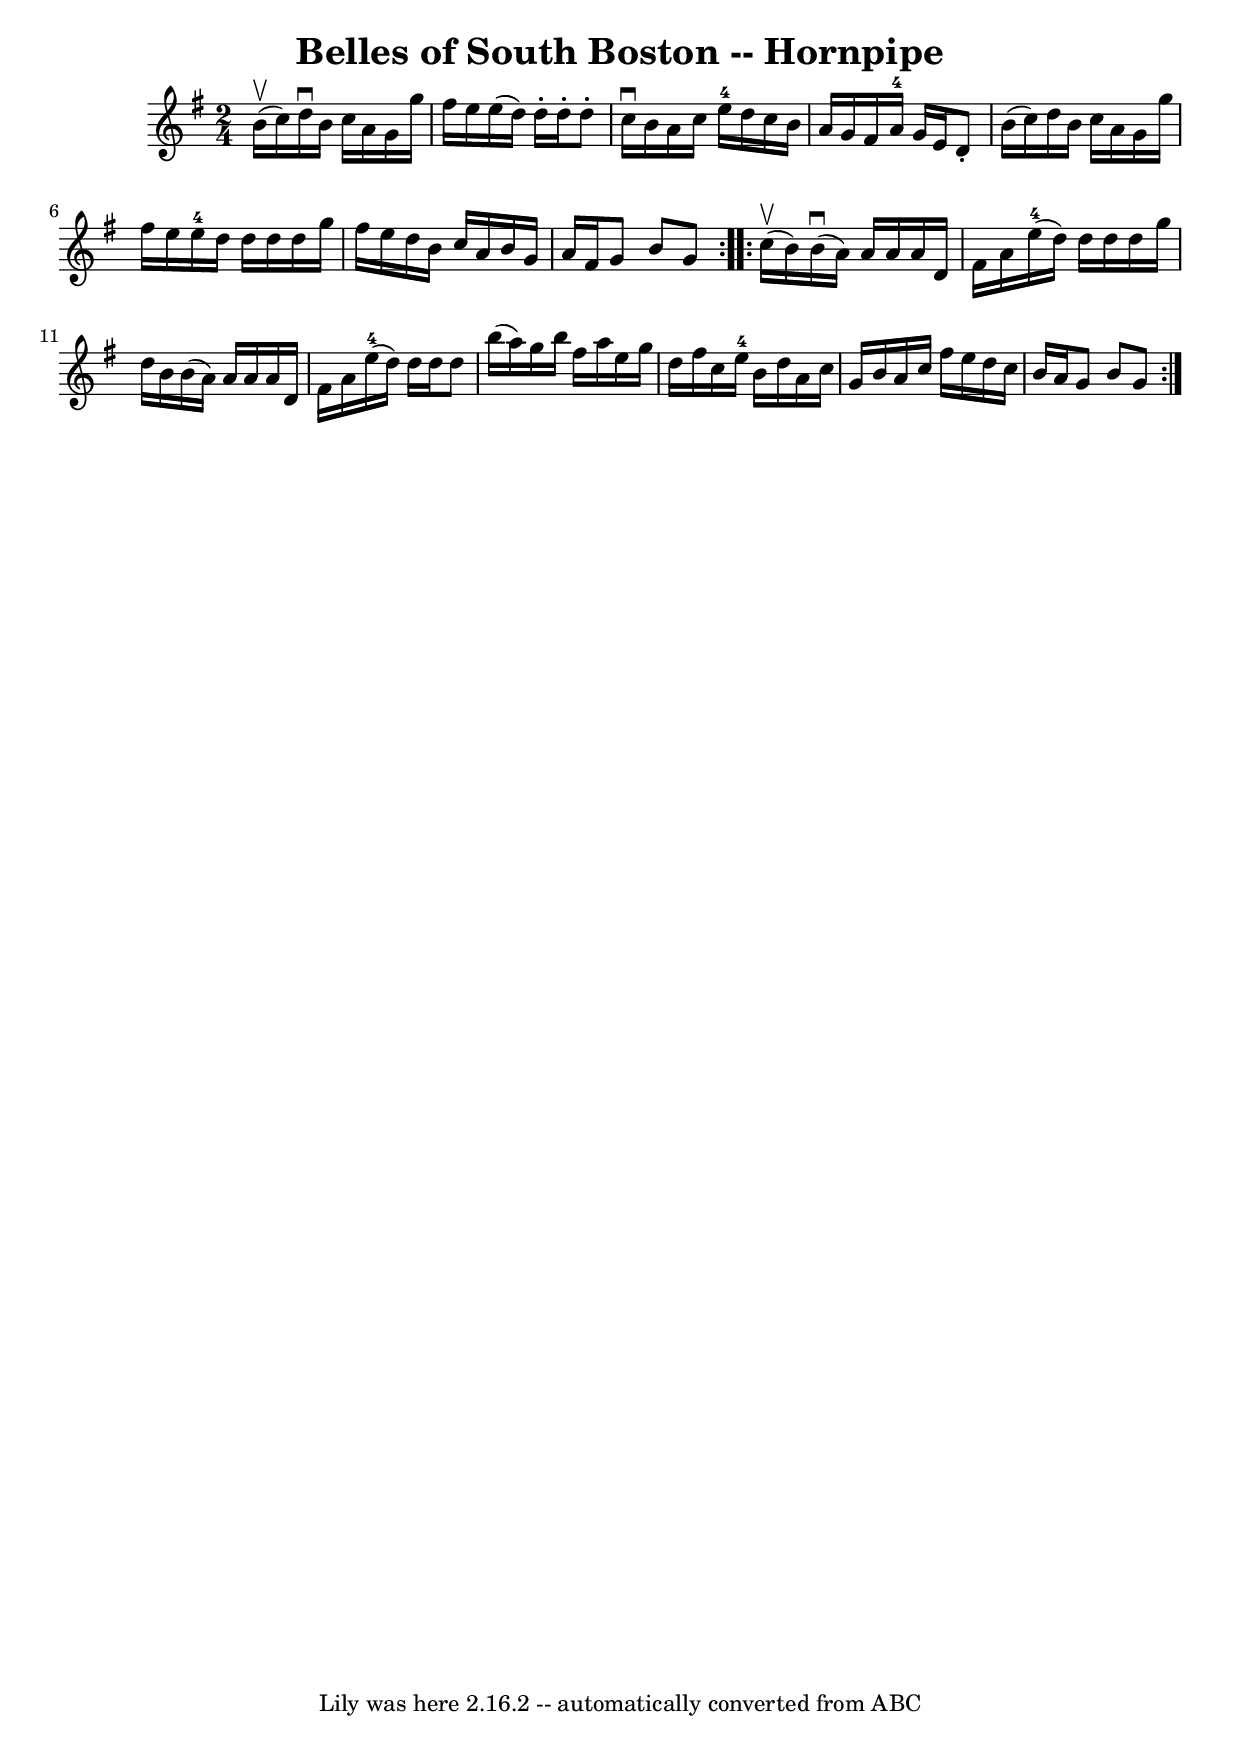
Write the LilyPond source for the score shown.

\version "2.16.2"
\include "Mammoth.ily"
\header {
  %% book = "Cole's 1000 Fiddle Tunes"
  crossRefNumber = "1"
  footnotes = ""
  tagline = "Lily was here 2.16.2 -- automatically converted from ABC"
  title = "Belles of South Boston -- Hornpipe"

}
voicedefault =  {



  \repeat volta 2 {

    \time 2/4 
    \key g \major
    b'16 (^\upbow c''16) |
    d''16^\downbow b'16 c''16 a'16 g'16 g''16 fis''16 e''16  
    |
    e''16 (d''16) d''16 -. d''16 -. d''8 -. c''16^\downbow b'16  |
    a'16 c''16 e''16-4 d''16 c''16    
    b'16 a'16 g'16  |
    fis'16 a'16-4 g'16 e'16 d'8 -.   
    b'16 (c''16) |
    d''16 b'16 c''16 a'16 g'16 g''16 
    fis''16 e''16  |
    e''16-4 d''16 d''16 d''16 d''16   
    g''16 fis''16 e''16  |
    d''16 b'16 c''16 a'16 b'16   
    g'16 a'16 fis'16  |
    g'8 b'8 g'8  
  }     
  \repeat volta 2 {
    
    c''16 (^\upbow b'16) |
    b'16 (^\downbow a'16) a'16    
    a'16 a'16 d'16 fis'16 a'16  |
    e''16-4(d''16)   
    d''16 d''16 d''16 g''16 d''16 b'16  |
    b'16 (a'16) 
    a'16 a'16 a'16 d'16 fis'16 a'16  |
    e''16-4(
    d''16) d''16 d''16 d''8 b''16 (a''16) |
    g''16    
    b''16 fis''16 a''16 e''16 g''16 d''16 fis''16  |
    
    c''16 e''16-4 b'16 d''16 a'16 c''16 g'16 b'16  |
    
    a'16 c''16 fis''16 e''16 d''16 c''16 b'16 a'16  |
    
    g'8 b'8 g'8  
  }   

}

\score{
  <<

    \context Staff="default"
    {
      \voicedefault 
      
    }

  >>
  \layout {
    
  }
  \midi {
  }

}
